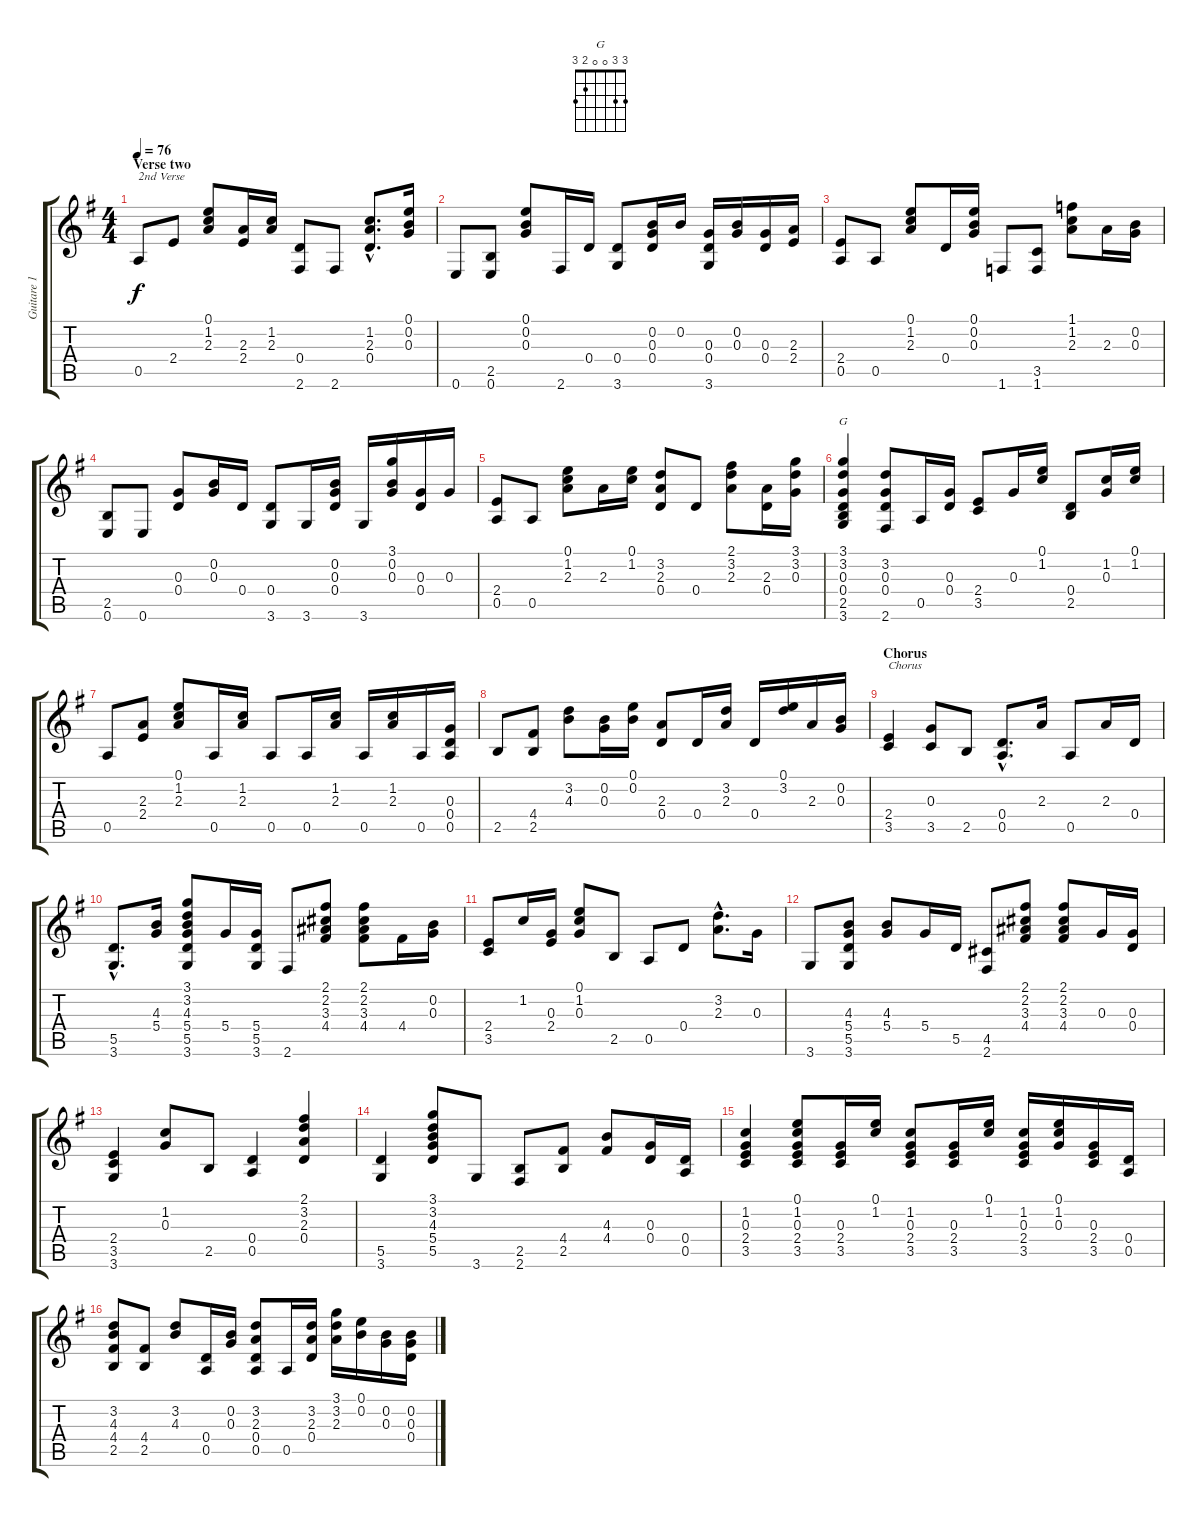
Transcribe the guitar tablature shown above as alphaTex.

\track ("Guitare 1" "Guitare 1") {instrument acousticguitarsteel}
\staff {score tabs}
\tuning (E4 B3 G3 D3 A2 E2) {hide}
\chord ("G" 3 3 0 0 2 3)
\ts (4 4)
\section ("" "Verse two")
\tempo 76
\clef g2
\ks g
0.5.8{txt "2nd Verse" dy f} 2.4.8 (0.1 1.2 2.3).8 (2.3 2.4).16 (1.2 2.3).16 (0.4 2.6).8 2.6.8 (1.2{hac} 2.3{hac} 0.4{hac}).8{d} (0.1 0.2 0.3).16 |
0.6.8 (2.5 0.6).8 (0.1 0.2 0.3).8 2.6.16 0.4.16 (0.4 3.6).8 (0.2 0.3 0.4).16 0.2.16 (0.3 0.4 3.6).16 (0.2 0.3).16 (0.3 0.4).16 (2.3 2.4).16 |
(2.4 0.5).8 0.5.8 (0.1 1.2 2.3).8 0.4.16 (0.1 0.2 0.3).16 1.6.8 (3.5 1.6).8 (1.1 1.2 2.3).8 2.3.16 (0.2 0.3).16 |
(2.5 0.6).8 0.6.8 (0.3 0.4).8 (0.2 0.3).16 0.4.16 (0.4 3.6).8 3.6.16 (0.2 0.3 0.4).16 3.6.16 (3.1 0.2 0.3).16 (0.3 0.4).16 0.3.16 |
(2.4 0.5).8 0.5.8 (0.1 1.2 2.3).8 2.3.16 (0.1 1.2).16 (3.2 2.3 0.4).8 0.4.8 (2.1 3.2 2.3).8 (2.3 0.4).16 (3.1 3.2 0.3).16 |
(3.1 3.2 0.3 0.4 2.5 3.6).4{ch "G"} (3.2 0.3 0.4 2.6).8 0.5.16 (0.3 0.4).16 (2.4 3.5).8 0.3.16 (0.1 1.2).16 (0.4 2.5).8 (1.2 0.3).16 (0.1 1.2).16 |
0.5.8 (2.3 2.4).8 (0.1 1.2 2.3).8 0.5.16 (1.2 2.3).16 0.5.8 0.5.16 (1.2 2.3).16 0.5.16 (1.2 2.3).16 0.5.16 (0.3 0.4 0.5).16 |
2.5.8 (4.4 2.5).8 (3.2 4.3).8 (0.2 0.3).16 (0.1 0.2).16 (2.3 0.4).8 0.4.16 (3.2 2.3).16 0.4.16 (0.1 3.2).16 2.3.16 (0.2 0.3).16 |
\section ("" "Chorus")
(2.4 3.5).4{txt "Chorus"} (0.3 3.5).8 2.5.8 (0.4{hac} 0.5{hac}).8{d} 2.3.16 0.5.8 2.3.16 0.4.16 |
(5.5{hac} 3.6{hac}).8{d} (4.3 5.4).16 (3.1 3.2 4.3 5.4 5.5 3.6).8 5.4.16 (5.4 5.5 3.6).16 2.6.8 (2.1 2.2 3.3 4.4).8 (2.1 2.2 3.3 4.4).8 4.4.16 (0.2 0.3).16 |
(2.4 3.5).8 1.2.16 (0.3 2.4).16 (0.1 1.2 0.3).8 2.5.8 0.5.8 0.4.8 (3.2{hac} 2.3{hac}).8{d} 0.3.16 |
3.6.8 (4.3 5.4 5.5 3.6).8 (4.3 5.4).8 5.4.16 5.5.16 (4.5 2.6).8 (2.1 2.2 3.3 4.4).8 (2.1 2.2 3.3 4.4).8 0.3.16 (0.3 0.4).16 |
(2.4 3.5 3.6).4 (1.2 0.3).8 2.5.8 (0.4 0.5).4 (2.1 3.2 2.3 0.4).4 |
(5.5 3.6).4 (3.1 3.2 4.3 5.4 5.5).8 3.6.8 (2.5 2.6).8 (4.4 2.5).8 (4.3 4.4).8 (0.3 0.4).16 (0.4 0.5).16 |
(1.2 0.3 2.4 3.5).4 (0.1 1.2 0.3 2.4 3.5).8 (0.3 2.4 3.5).16 (0.1 1.2).16 (1.2 0.3 2.4 3.5).8 (0.3 2.4 3.5).16 (0.1 1.2).16 (1.2 0.3 2.4 3.5).16 (0.1 1.2 0.3).16 (0.3 2.4 3.5).16 (0.4 0.5).16 |
(3.2 4.3 4.4 2.5).8 (4.4 2.5).8 (3.2 4.3).8 (0.4 0.5).16 (0.2 0.3).16 (3.2 2.3 0.4 0.5).8 0.5.16 (3.2 2.3 0.4).16 (3.1 3.2 2.3).16 (0.1 0.2).16 (0.2 0.3).16 (0.2 0.3 0.4).16
